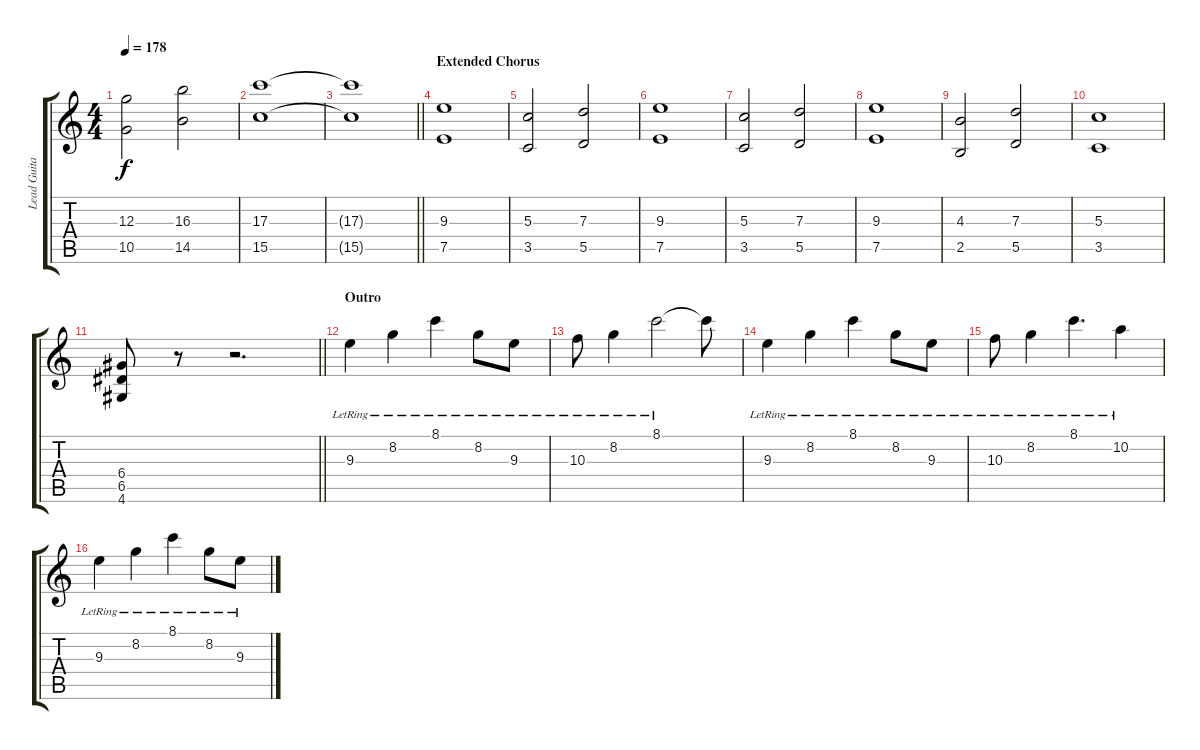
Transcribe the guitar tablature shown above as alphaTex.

\track ("Lead Guitar I" "Lead Guita") {instrument distortionguitar}
\staff {score tabs}
\tuning (E4 B3 G3 D3 A2 E2) {hide}
\ts (4 4)
\tempo 178
\clef g2
\ks c
(12.3 10.5).2{dy f} (16.3 14.5).2 |
(17.3 15.5).1 |
\barLineRight lightlight
(17.3{t} 15.5{t}).1 |
\section ("" "Extended Chorus")
(9.3 7.5).1 |
(5.3 3.5).2 (7.3 5.5).2 |
(9.3 7.5).1 |
(5.3 3.5).2 (7.3 5.5).2 |
(9.3 7.5).1 |
(4.3 2.5).2 (7.3 5.5).2 |
(5.3 3.5).1 |
\barLineRight lightlight
(6.4 6.5 4.6).8 r.8 r.2{d} |
\section ("" "Outro")
9.3{lr}.4{instrument electricguitarjazz} 8.2{lr}.4 8.1{lr}.4 8.2{lr}.8 9.3{lr}.8 |
10.3{lr}.8 8.2{lr}.4 8.1{lr}.2 8.1{t}.8 |
9.3{lr}.4 8.2{lr}.4 8.1{lr}.4 8.2{lr}.8 9.3{lr}.8 |
10.3{lr}.8 8.2{lr}.4 8.1{lr}.4{d} 10.2{lr}.4 |
9.3{lr}.4 8.2{lr}.4 8.1{lr}.4 8.2{lr}.8 9.3{lr}.8
